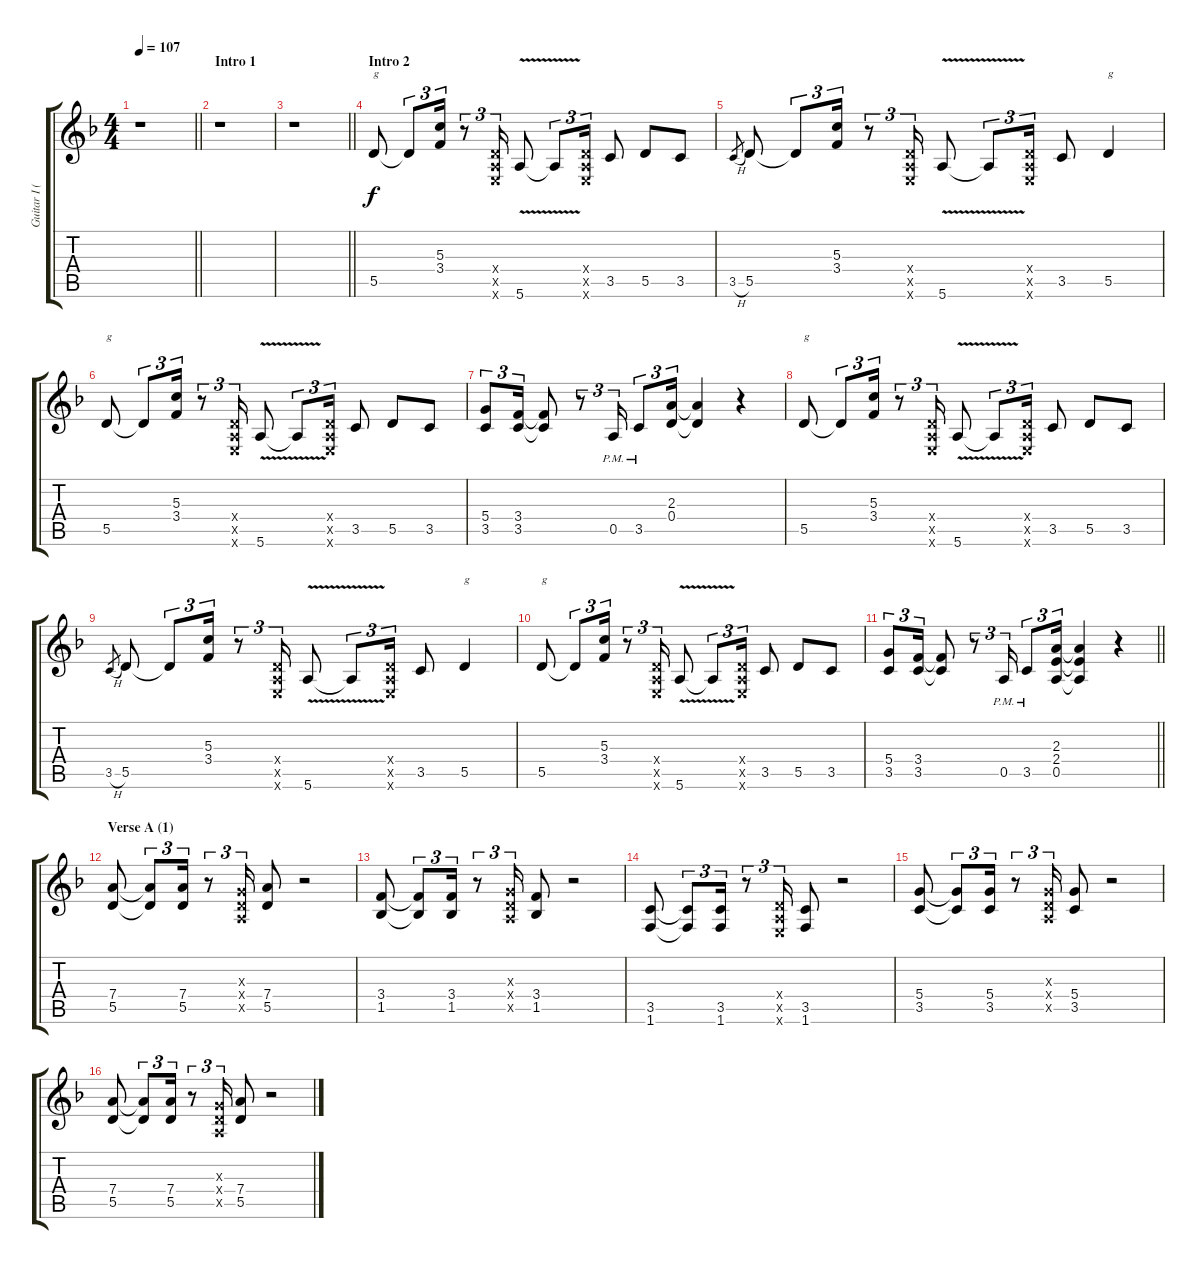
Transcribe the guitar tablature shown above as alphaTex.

\track ("Guitar I (sounding)" "Guitar I (") {instrument distortionguitar}
\staff {score tabs}
\tuning (E4 B3 G3 D3 A2 E2) {hide}
\ts (4 4)
\tempo 107
\clef g2
\barLineRight lightlight
\ks dminor
r.1{dy f instrument distortionguitar} |
\section ("" "Intro 1")
r.1 |
\barLineRight lightlight
r.1 |
\section ("" "Intro 2")
5.5.8{txt "g"} 5.5{t}.8{tu (3 2)} (5.3 3.4).16{tu (3 2)} r.8{tu (3 2)} (0.4{x} 0.5{x} 0.6{x}).16{tu (3 2)} 5.6{v}.8 5.6{t}.8{tu (3 2)} (0.4{x} 0.5{x} 0.6{x}).16{tu (3 2)} 3.5.8 5.5.8 3.5.8 |
3.5{h}.8{gr} 5.5.8 5.5{t}.8{tu (3 2)} (5.3 3.4).16{tu (3 2)} r.8{tu (3 2)} (0.4{x} 0.5{x} 0.6{x}).16{tu (3 2)} 5.6{v}.8 5.6{t}.8{tu (3 2)} (0.4{x} 0.5{x} 0.6{x}).16{tu (3 2)} 3.5.8 5.5.4{txt "g"} |
5.5.8{txt "g"} 5.5{t}.8{tu (3 2)} (5.3 3.4).16{tu (3 2)} r.8{tu (3 2)} (0.4{x} 0.5{x} 0.6{x}).16{tu (3 2)} 5.6{v}.8 5.6{t}.8{tu (3 2)} (0.4{x} 0.5{x} 0.6{x}).16{tu (3 2)} 3.5.8 5.5.8 3.5.8 |
(5.4 3.5).8{tu (3 2)} (3.4 3.5).16{tu (3 2)} (3.4{t} 3.5{t}).8 r.8{tu (3 2)} 0.5{pm}.16{tu (3 2)} 3.5{pm}.8{tu (3 2)} (2.3 0.4).16{tu (3 2)} (2.3{t} 0.4{t}).4 r.4 |
5.5.8{txt "g"} 5.5{t}.8{tu (3 2)} (5.3 3.4).16{tu (3 2)} r.8{tu (3 2)} (0.4{x} 0.5{x} 0.6{x}).16{tu (3 2)} 5.6{v}.8 5.6{t}.8{tu (3 2)} (0.4{x} 0.5{x} 0.6{x}).16{tu (3 2)} 3.5.8 5.5.8 3.5.8 |
3.5{h}.8{gr} 5.5.8 5.5{t}.8{tu (3 2)} (5.3 3.4).16{tu (3 2)} r.8{tu (3 2)} (0.4{x} 0.5{x} 0.6{x}).16{tu (3 2)} 5.6{v}.8 5.6{t}.8{tu (3 2)} (0.4{x} 0.5{x} 0.6{x}).16{tu (3 2)} 3.5.8 5.5.4{txt "g"} |
5.5.8{txt "g"} 5.5{t}.8{tu (3 2)} (5.3 3.4).16{tu (3 2)} r.8{tu (3 2)} (0.4{x} 0.5{x} 0.6{x}).16{tu (3 2)} 5.6{v}.8 5.6{t}.8{tu (3 2)} (0.4{x} 0.5{x} 0.6{x}).16{tu (3 2)} 3.5.8 5.5.8 3.5.8 |
\barLineRight lightlight
(5.4 3.5).8{tu (3 2)} (3.4 3.5).16{tu (3 2)} (3.4{t} 3.5{t}).8 r.8{tu (3 2)} 0.5{pm}.16{tu (3 2)} 3.5{pm}.8{tu (3 2)} (2.3 2.4 0.5).16{tu (3 2)} (2.3{t} 2.4{t} 0.5{t}).4 r.4 |
\section ("" "Verse A (1)")
(7.4 5.5).8 (7.4{t} 5.5{t}).8{tu (3 2)} (7.4 5.5).16{tu (3 2)} r.8{tu (3 2)} (0.3{x} 0.4{x} 0.5{x}).16{tu (3 2)} (7.4 5.5).8 r.2 |
(3.4 1.5).8 (3.4{t} 1.5{t}).8{tu (3 2)} (3.4 1.5).16{tu (3 2)} r.8{tu (3 2)} (0.3{x} 0.4{x} 0.5{x}).16{tu (3 2)} (3.4 1.5).8 r.2 |
(3.5 1.6).8 (3.5{t} 1.6{t}).8{tu (3 2)} (3.5 1.6).16{tu (3 2)} r.8{tu (3 2)} (0.4{x} 0.5{x} 0.6{x}).16{tu (3 2)} (3.5 1.6).8 r.2 |
(5.4 3.5).8 (5.4{t} 3.5{t}).8{tu (3 2)} (5.4 3.5).16{tu (3 2)} r.8{tu (3 2)} (0.3{x} 0.4{x} 0.5{x}).16{tu (3 2)} (5.4 3.5).8 r.2 |
(7.4 5.5).8 (7.4{t} 5.5{t}).8{tu (3 2)} (7.4 5.5).16{tu (3 2)} r.8{tu (3 2)} (0.3{x} 0.4{x} 0.5{x}).16{tu (3 2)} (7.4 5.5).8 r.2
